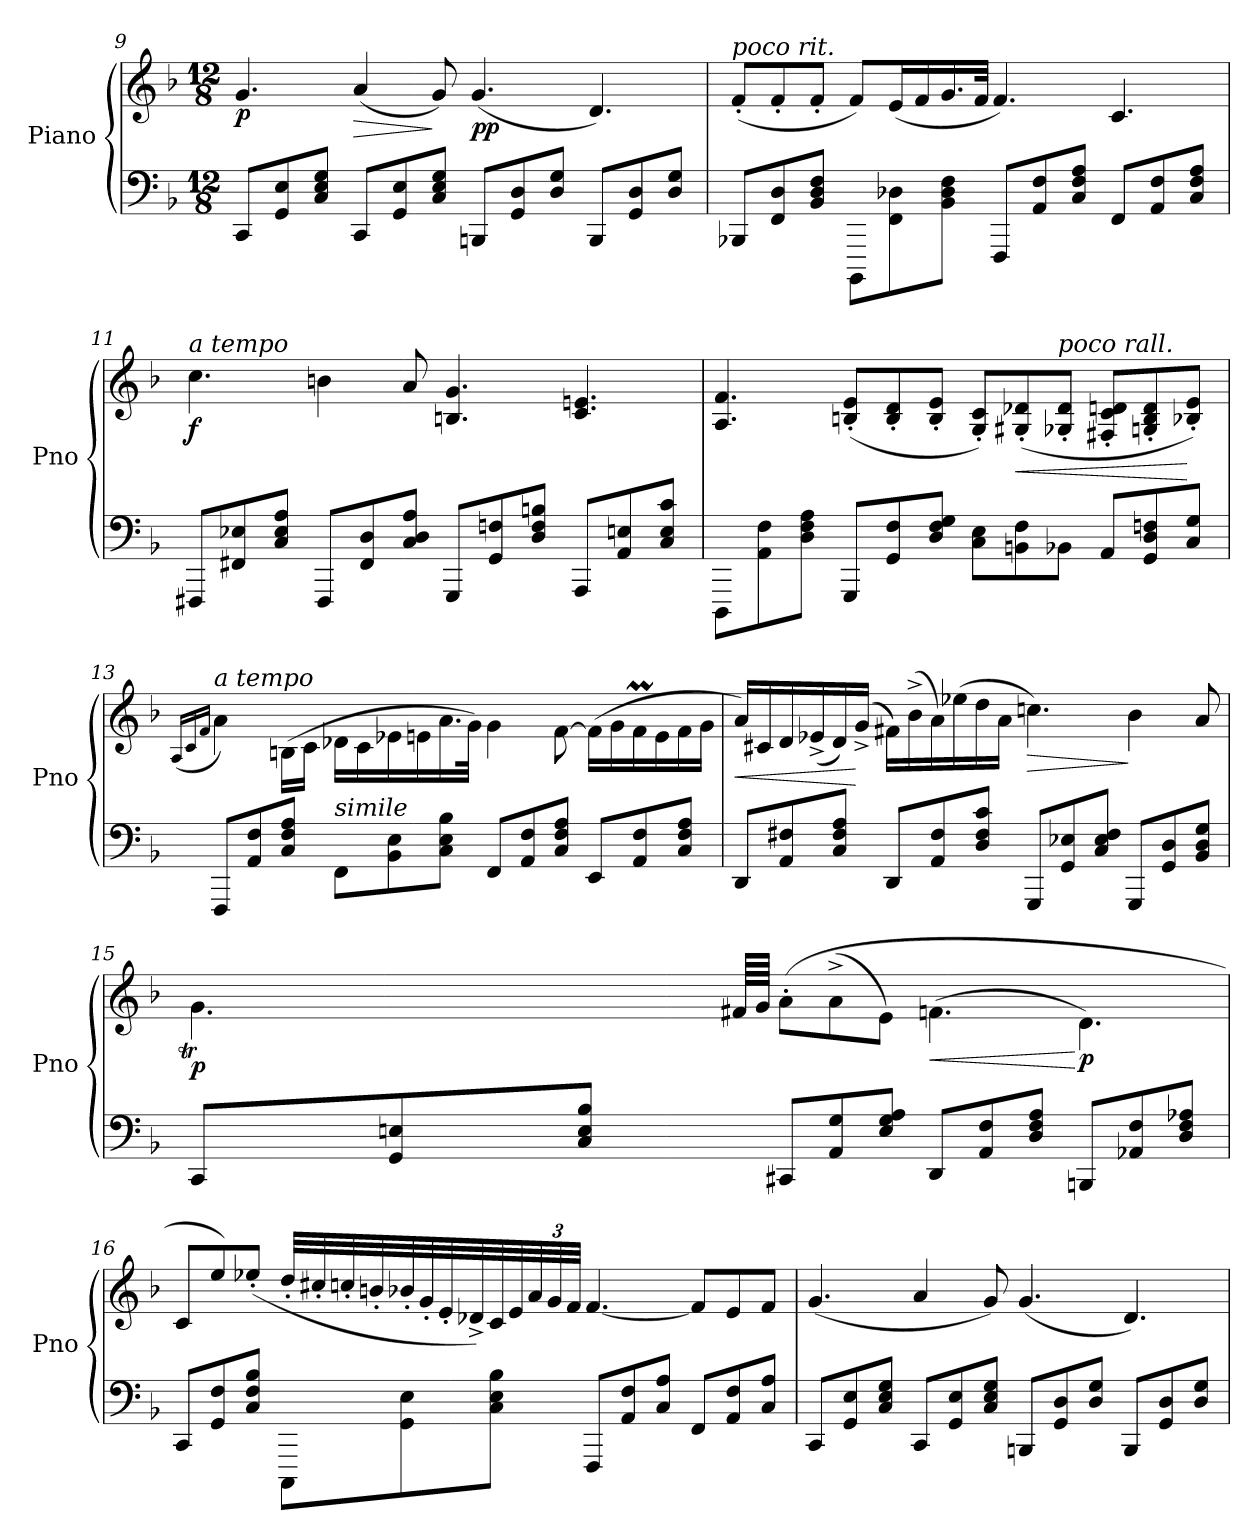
**kern	**kern	**dynam
*part1	*part1	*part1
*staff2	*staff1	*staff1/2
*I"Piano	*	*
*I'Pno	*	*
*clefF4	*clefG2	*
*k[b-]	*k[b-]	*
*M12/8	*M12/8	*
=9	=9	=9
!	!	!LO:DY:b
8CC/L	4.g/	p
8GG/ 8E/	.	.
8C/ 8E/ 8G/J	.	.
!	!	!LO:HP:b
8CC/L	(4a/	>
8GG/ 8E/	.	.
8C/ 8E/ 8G/J	8g/)	]
!	!	!LO:DY:b
8BBBn/L	(4.g/	pp
8GG/ 8D/	.	.
8D/ 8G/J	.	.
8BBB/L	4.d/)	.
8GG/ 8D/	.	.
8D/ 8G/J	.	.
=10	=10	=10
!	!LO:TX:a:i:t=poco rit.	!
8BBB-X/L	(8f'/L	.
8FF/ 8D/	8f'/	.
8BB-/ 8D/ 8F/J	8f'/J	.
8BBBB-/L	8f/L)	.
8FF\ 8D-X\	(16e/L	.
.	16f/	.
8BB-\ 8D-\ 8F\J	16.g/	.
.	32f/JJk	.
8FFF/L	4.f/)	.
8AA/ 8F/	.	.
8C/ 8F/ 8A/J	.	.
8FF/L	4.c/	.
8AA/ 8F/	.	.
8C/ 8F/ 8A/J	.	.
!!LO:PB:g=z
=11	=11	=11
!	!LO:TX:a:i:t=a tempo	!
!	!	!LO:DY:b
8FFF#X/L	4.cc\	f
8FF#X/ 8E-X/	.	.
8C/ 8E-/ 8A/J	.	.
8FFF#/L	4bn\	.
8FF#/ 8D/	.	.
8C/ 8D/ 8A/J	8a/	.
8GGG/L	4.Bn/ 4.g/	.
8GG/ 8Fn/	.	.
8D/ 8F/ 8Bn/J	.	.
8AAA/L	4.c/ 4.en/	.
8AA/ 8En/	.	.
8C/ 8E/ 8c/J	.	.
=12	=12	=12
8DDD/L	4.A/ 4.f/	.
8AA\ 8F\	.	.
8D\ 8F\ 8A\J	.	.
8GGG/L	(8Bn/' 8e/'L	.
8GG/ 8F/	8B/' 8d/'	.
8D/ 8F/ 8G/J	8B/' 8e/'J	.
8C\ 8E\L	8G/' 8c/'L)	.
!	!	!LO:HP:b
8BBn\ 8F\	(8G#X/' 8d-X/'	<
!	!LO:TX:a:i:t=poco rall.	!
8BB-X\J	8G-X/' 8d-/'J	.
8AA/L	8F#X/' 8c/' 8dn/'L	.
8GG/ 8D/ 8Fn/	8Gn/' 8B/' 8d/'	.
8C/ 8G/J	8B-X/' 8e/'J)	[
!!LO:LB:g=z
=13	=13	=13
.	(16qA/LL	.
.	16qc/	.
.	16qf/JJ	.
!	!LO:TX:a:i:t=a tempo	!
!	!	!LO:DY:b
!	!	!LO:DY:n=1:b
8FFF/L	4a\)	p sfp
8AA/ 8F/	.	.
8C/ 8F/ 8A/J	(>16Bn\LL	.
.	16c\JJ	.
!LO:TX:a:i:t=simile	!	!
8FF\L	16d-X\LL	.
.	16c\	.
8BB-\ 8E\	16e-X\	.
.	16en\	.
8C\ 8E\ 8B-\J	16.a\	.
.	32g\JJk)	.
8FF/L	4g\	.
8AA/ 8F/	.	.
8C/ 8F/ 8A/J	[8f\	.
8EE/L	(>16f\LL]	.
.	16g\	.
8AA/ 8F/	16fM\	.
.	16e\	.
8C/ 8F/ 8A/J	16f\	.
.	16g\JJ	.
=14	=14	=14
!	!	!LO:HP:b
8DD/L	16a/LL)	<
.	16c#X/	.
8AA/ 8F#X/	16d/	.
.	(16e-X^/	.
8C/ 8F#/ 8A/J	16d/)	.
.	(16g^/JJ	[
!	!	!LO:DY:b
8DD/L	16f#X\LL)	other-dynamics
.	(16b-^\	.
8AA/ 8F#/	16a\)	.
.	(16ee-X\	.
8D/ 8F#/ 8c/J	16dd\	.
.	16a\JJ	.
!	!	!LO:HP:b
8GGG/L	4.ccn\)	>
8GG/ 8E-X/	.	.
8C/ 8E-/ 8F#/J	.	.
8GGG/L	4b-\	]
8GG/ 8D/	.	.
8BB-/ 8D/ 8G/J	8a/	.
!!LO:LB:g=z
=15	=15	=15
*	*^	*
!	!	!	!LO:DY:b
8CC/L	4.g\	64at!yy	p
.	.	64g!yy	.
.	.	64a!yy	.
.	.	64g!yy	.
.	.	64a!yy	.
.	.	64g!yy	.
.	.	64a!yy	.
.	.	64g!yy	.
8GG/ 8En/	.	64a!yy	.
.	.	64g!yy	.
.	.	64a!yy	.
.	.	64g!yy	.
.	.	64a!yy	.
.	.	64g!yy	.
.	.	64a!yy	.
.	.	64g!yy	.
8C/ 8E/ 8B-/J	.	64a!yy	.
.	.	64g!yy	.
.	.	64a!yy	.
.	.	64g!yy	.
.	.	64a!yy	.
.	.	64gTTT!yy	.
.	.	(64f#X/LLLL	.
.	.	64g/JJJJ	.
8CC#X/L	(8a'\L	1ryy	.
8AA/ 8G/	(>8a^\	.	.
8E/ 8G/ 8A/J	8e\J)	.	.
!	!	!	!LO:HP:b
8DD/L	(>4.fn\	.	<
8AA/ 8F/	.	.	.
8D/ 8F/ 8A/J	.	.	.
!	!	!	!LO:DY:n=1:b
8BBBn/L	4.d\)	.	[ p
8AA-X/ 8F/	.	.	.
8D/ 8F/ 8A-X/J	.	8ryy	.
*	*v	*v	*
=16	=16	=16
8CC/L	8c/L	.
8GG/ 8F/	8ee/)	.
8C/ 8F/ 8B-/J	(8ee-X'/J	.
8CCC\L	32dd'/LLL	.
.	32cc#X'/	.
.	32ccn'/	.
.	32bn'/	.
8GG\ 8E\	32b-X'/	.
.	32g'/	.
.	32e'/	.
.	32d-X^/)	.
8C\ 8E\ 8B-\J	32c/	.
.	32e/	.
*	*Xbrackettup	*
.	48a/	.
.	48g/	.
.	48f/JJJ	.
8FFF/L	[4.f/	.
8AA/ 8F/	.	.
8C/ 8A/J	.	.
8FF/L	8f/L]	.
8AA/ 8F/	8e/	.
8C/ 8A/J	8f/J	.
!!LO:LB:g=z
=17	=17	=17
8CC/L	(4.g/	.
8GG/ 8E/	.	.
8C/ 8E/ 8G/J	.	.
8CC/L	4a/	.
8GG/ 8E/	.	.
8C/ 8E/ 8G/J	8g/)	.
8BBBn/L	(4.g/	.
8GG/ 8D/	.	.
8D/ 8G/J	.	.
8BBB/L	4.d/)	.
8GG/ 8D/	.	.
8D/ 8G/J	.	.
=	=	=
*-	*-	*-
